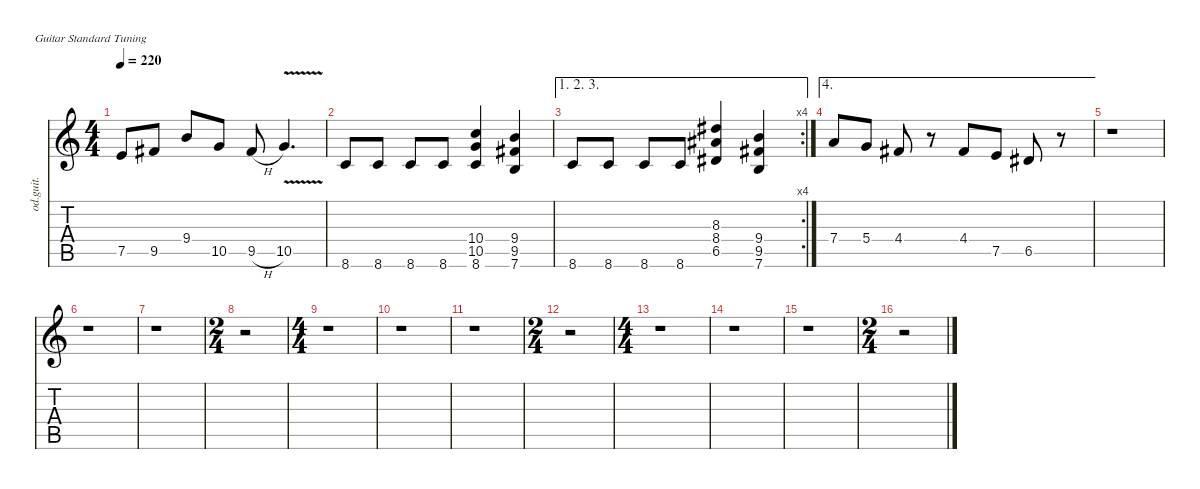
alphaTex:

\defaultSystemsLayout 4
\hideDynamics
\bracketExtendMode nobrackets
\track ("Guitar 2 (Main Lead)" "od.guit.") {mute instrument overdrivenguitar}
\staff {score tabs}
\tuning (E4 B3 G3 D3 A2 E2)
\ts (4 4)
\tempo 220
\clef g2
\ks c
7.5.8{dy f} 9.5{acc #}.8 9.4.8 10.5.8 9.5{h acc #}.8 10.5{v}.4{d} |
8.6.8 8.6.8 8.6.8 8.6.8 (10.4 10.5 8.6).4 (9.4 9.5{acc #} 7.6).4 |
\ae (1 2 3)
\rc 4
8.6.8 8.6.8 8.6.8 8.6.8 (8.3{acc #} 8.4{acc #} 6.5{acc #}).4 (9.4 9.5{acc #} 7.6).4 |
\ae 4
7.4.8 5.4.8 4.4{acc #}.8 r.8 4.4{acc #}.8 7.5.8 6.5{acc #}.8 r.8 |
r.1 |
r.1 |
r.1 |
\ts (2 4)
r.2 |
\ts (4 4)
r.1 |
r.1 |
r.1 |
\ts (2 4)
r.2 |
\ts (4 4)
r.1 |
r.1 |
r.1 |
\ts (2 4)
r.2
